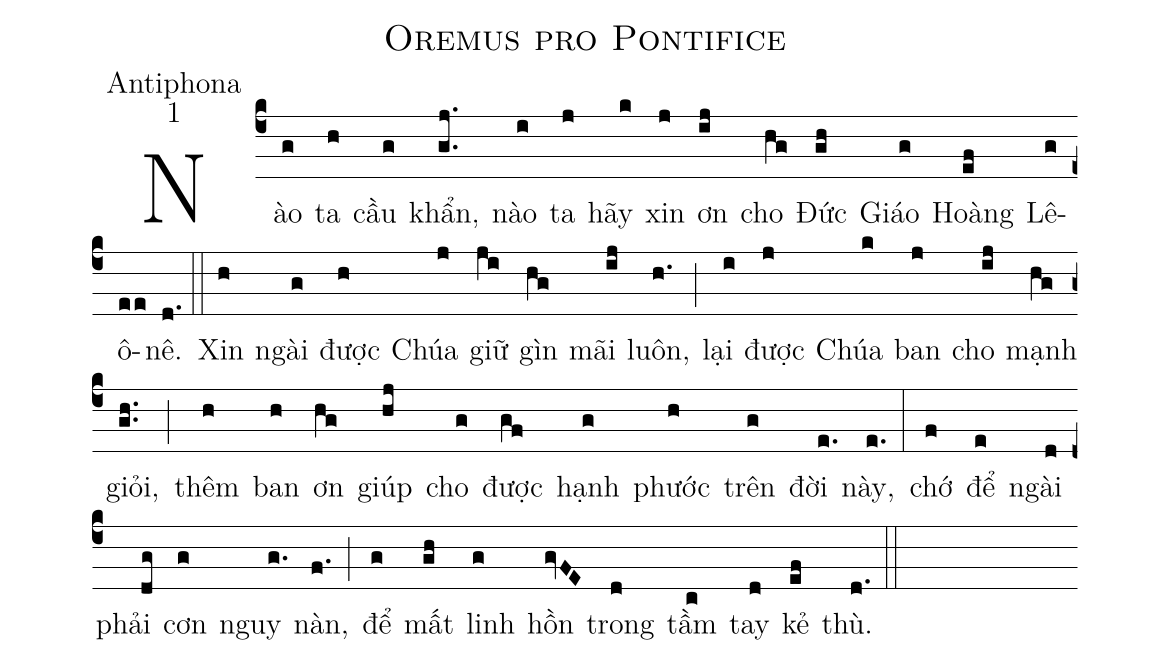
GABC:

name:Oremus pro Pontifice;
office-part:Antiphona;
mode:1;
%%
(c4)Nào(g) ta(h) cầu(g) khẩn,(gj..) nào(i) ta(j) hãy(k) xin(j) ơn(ij) cho(hg) Đức(gh) Giáo(g) Hoàng(ef) Lê(g)ô(ee)nê.(d.) (::) Xin(h) ngài(g) được(h) Chúa(j) giữ(ji) gìn(hg) mãi(ij) luôn,(h.) (;) lại(i) được(j) Chúa(k) ban(j) cho(ij) mạnh(hg) giỏi,(gh..) (;) thêm(h) ban(h) ơn(hg) giúp(hj) cho(g) được(gf) hạnh(g) phước(h) trên(g) đời(e.) này,(e.) (:) chớ(f) để(e) ngài(d) phải(dg) cơn(g) nguy(g.) nàn,(f.) (;) để(g) mất(gh) linh(g) hồn(gvFE) trong(d) tầm(c) tay(d) kẻ(ef) thù.(d.) (::)
